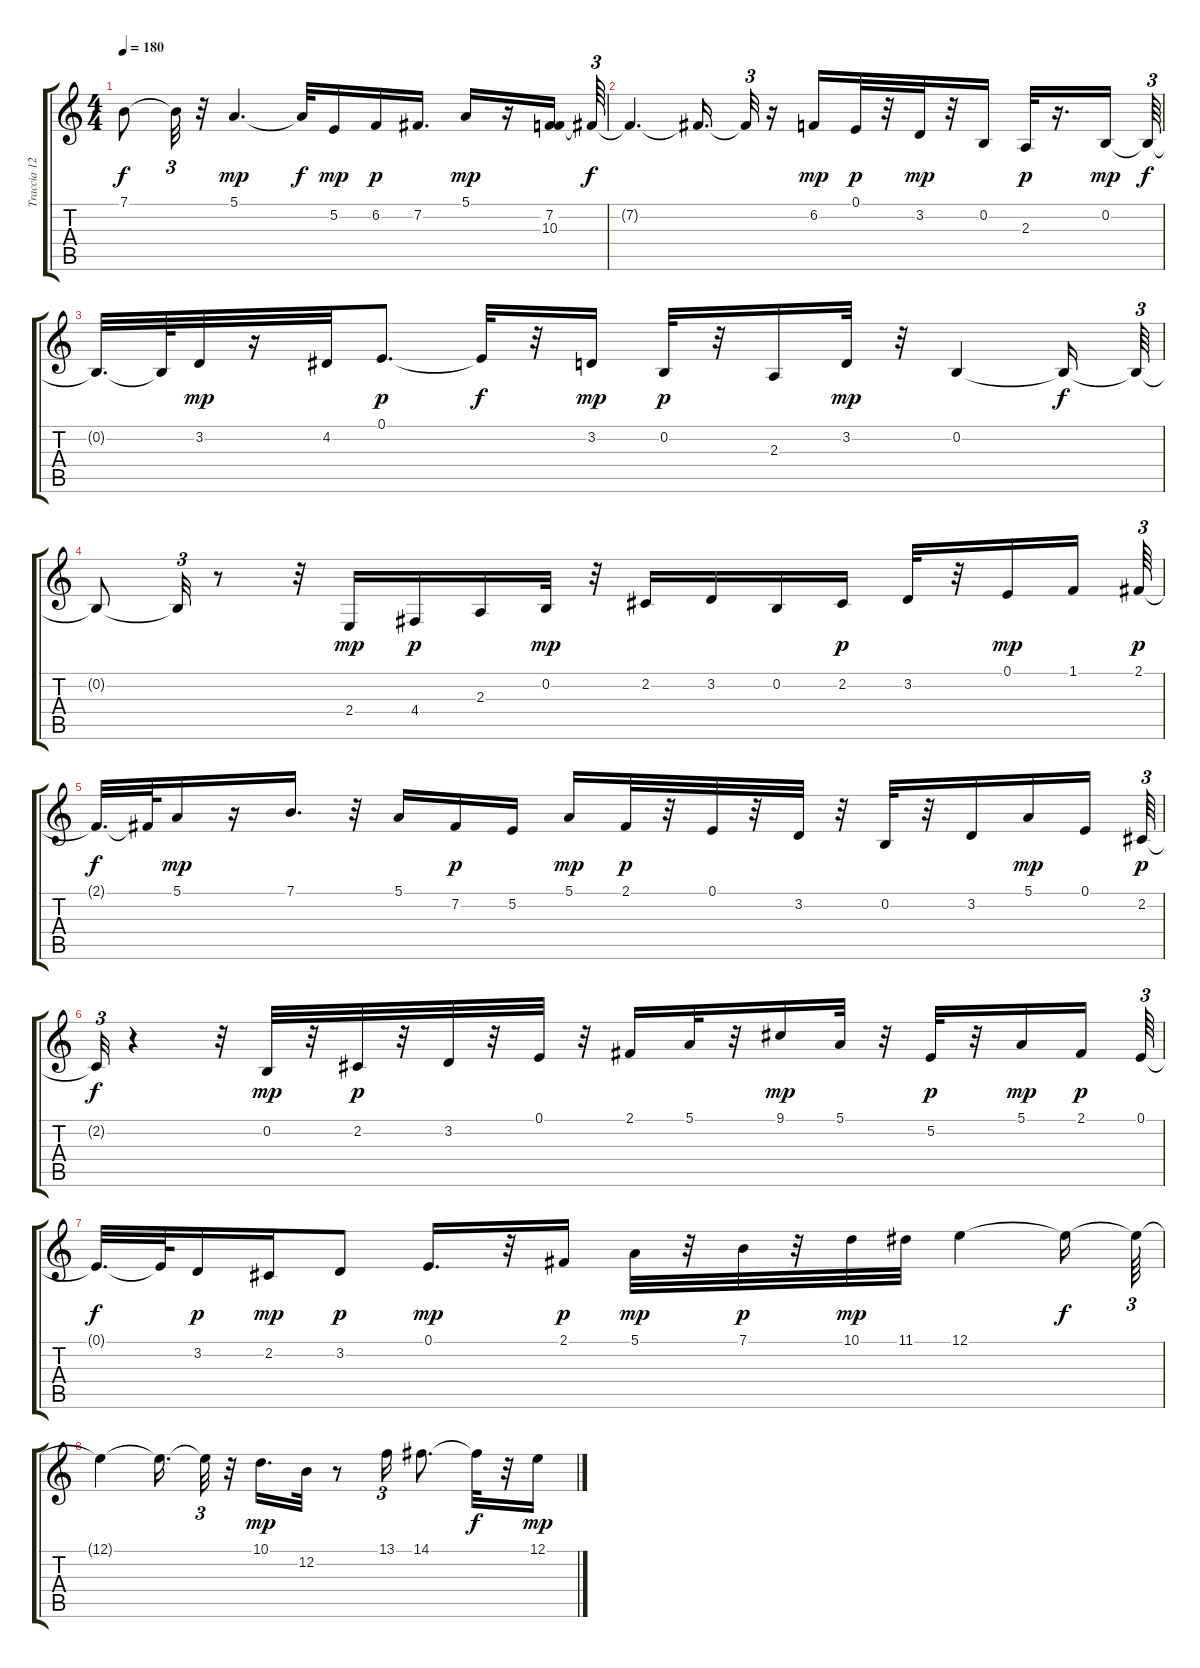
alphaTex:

\track ("Traccia 12" "Traccia 12") {instrument englishhorn}
\staff {score tabs}
\tuning (E4 B3 G3 D3 A2 E2) {hide}
\ts (4 4)
\tempo 180
\clef g2
\ks c
7.1{t}.8{dy f} 7.1{t}.32{tu (3 2)} r.32 5.1.4{d dy mp} 5.1{t}.32{dy f} 5.2.16{dy mp} 6.2.16{dy p} 7.2.16{d} 5.1.16{dy mp} r.16 (7.2 10.3).16 7.2{t}.64{tu (3 2) dy f} |
7.2{t}.4{d} 7.2{t}.16{d} 7.2{t}.32{tu (3 2)} r.16 6.2.16{dy mp} 0.1.32{dy p} r.32 3.2.32{dy mp} r.32 0.2.16 2.3.32{dy p} r.16{d} 0.2.16{dy mp} 0.2{t}.64{tu (3 2) dy f} |
0.2{t}.32{d} 0.2{t}.64 3.2.32{dy mp} r.16 4.2.32 0.1.8{d dy p} 0.1{t}.32{dy f} r.32 3.2.16{dy mp} 0.2.32{dy p} r.32 2.3.16 3.2.32{dy mp} r.32 0.2.4 0.2{t}.16{dy f} 0.2{t}.64{tu (3 2)} |
0.2{t}.8 0.2{t}.32{tu (3 2)} r.8 r.32 2.4.16{dy mp} 4.4.16{dy p} 2.3.16 0.2.32{dy mp} r.32 2.2.16 3.2.16 0.2.16 2.2.16{dy p} 3.2.32 r.32 0.1.16{dy mp} 1.1.16{beam splitsecondary} 2.1.64{tu (3 2) dy p} |
2.1{t}.32{d dy f} 2.1{t}.64 5.1.16{dy mp} r.16 7.1.16{d} r.32 5.1.16 7.2.16{dy p} 5.2.16 5.1.16{dy mp} 2.1.32{dy p} r.32 0.1.32 r.32 3.2.32 r.32 0.2.32 r.32 3.2.16 5.1.16{dy mp} 0.1.16 2.2.64{tu (3 2) dy p} |
2.2{t}.32{tu (3 2) dy f} r.4 r.32 0.2.32{dy mp} r.32 2.2.32{dy p} r.32 3.2.32 r.32 0.1.32 r.32 2.1.16 5.1.32 r.32 9.1.16{dy mp} 5.1.32 r.32 5.2.32{dy p} r.32 5.1.16{dy mp} 2.1.16{dy p beam splitsecondary} 0.1.64{tu (3 2)} |
0.1{t}.32{d dy f} 0.1{t}.64 3.2.16{dy p} 2.2.16{dy mp} 3.2.8{dy p} 0.1.16{d dy mp} r.32 2.1.16{dy p} 5.1.32{dy mp} r.32 7.1.32{dy p} r.32 10.1.32{dy mp} 11.1.32 12.1.4 12.1{t}.16{dy f} 12.1{t}.64{tu (3 2)} |
12.1{t}.4 12.1{t}.16{d} 12.1{t}.32{tu (3 2)} r.32 10.1.16{d dy mp} 12.2.32 r.8 13.1.16{tu (3 2)} 14.1.8{d} 14.1{t}.32{dy f} r.32 12.1.16{dy mp}
